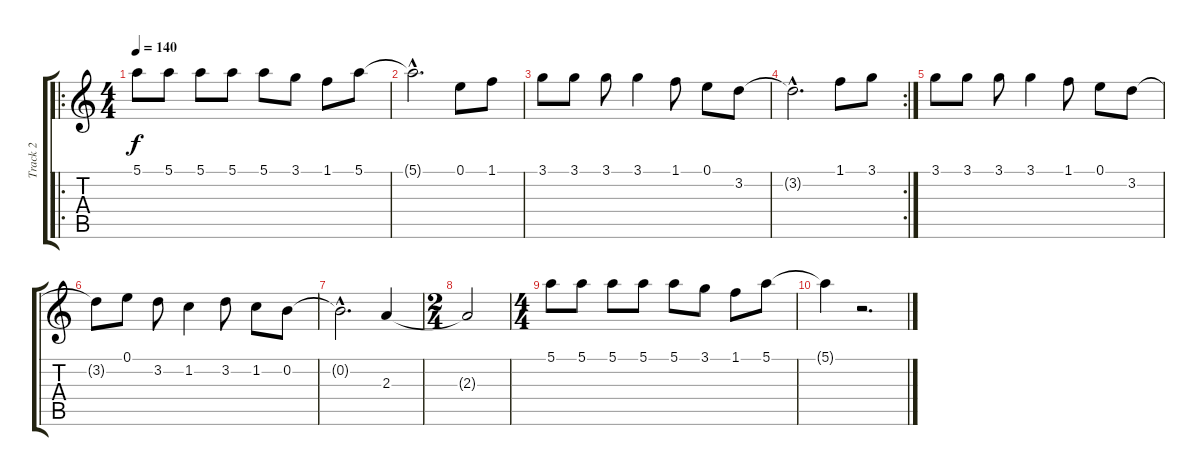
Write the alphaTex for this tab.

\track ("Track 2" "Track 2") {instrument contrabass}
\staff {score tabs}
\tuning (E4 B3 G3 D3 A2 E2) {hide}
\ro
\ts (4 4)
\tempo 140
\clef g2
\ks c
5.1.8{dy f} 5.1.8 5.1.8 5.1.8 5.1.8 3.1.8 1.1.8 5.1.8 |
5.1{hac t}.2{d} 0.1.8 1.1.8 |
3.1.8 3.1.8 3.1.8 3.1.4 1.1.8 0.1.8 3.2.8 |
\rc 2
3.2{hac t}.2{d} 1.1.8 3.1.8 |
3.1.8 3.1.8 3.1.8 3.1.4 1.1.8 0.1.8 3.2.8 |
3.2{t}.8 0.1.8 3.2.8 1.2.4 3.2.8 1.2.8 0.2.8 |
0.2{hac t}.2{d} 2.3.4 |
\ts (2 4)
2.3{t}.2 |
\ts (4 4)
5.1.8 5.1.8 5.1.8 5.1.8 5.1.8 3.1.8 1.1.8 5.1.8 |
5.1{t}.4 r.2{d}
